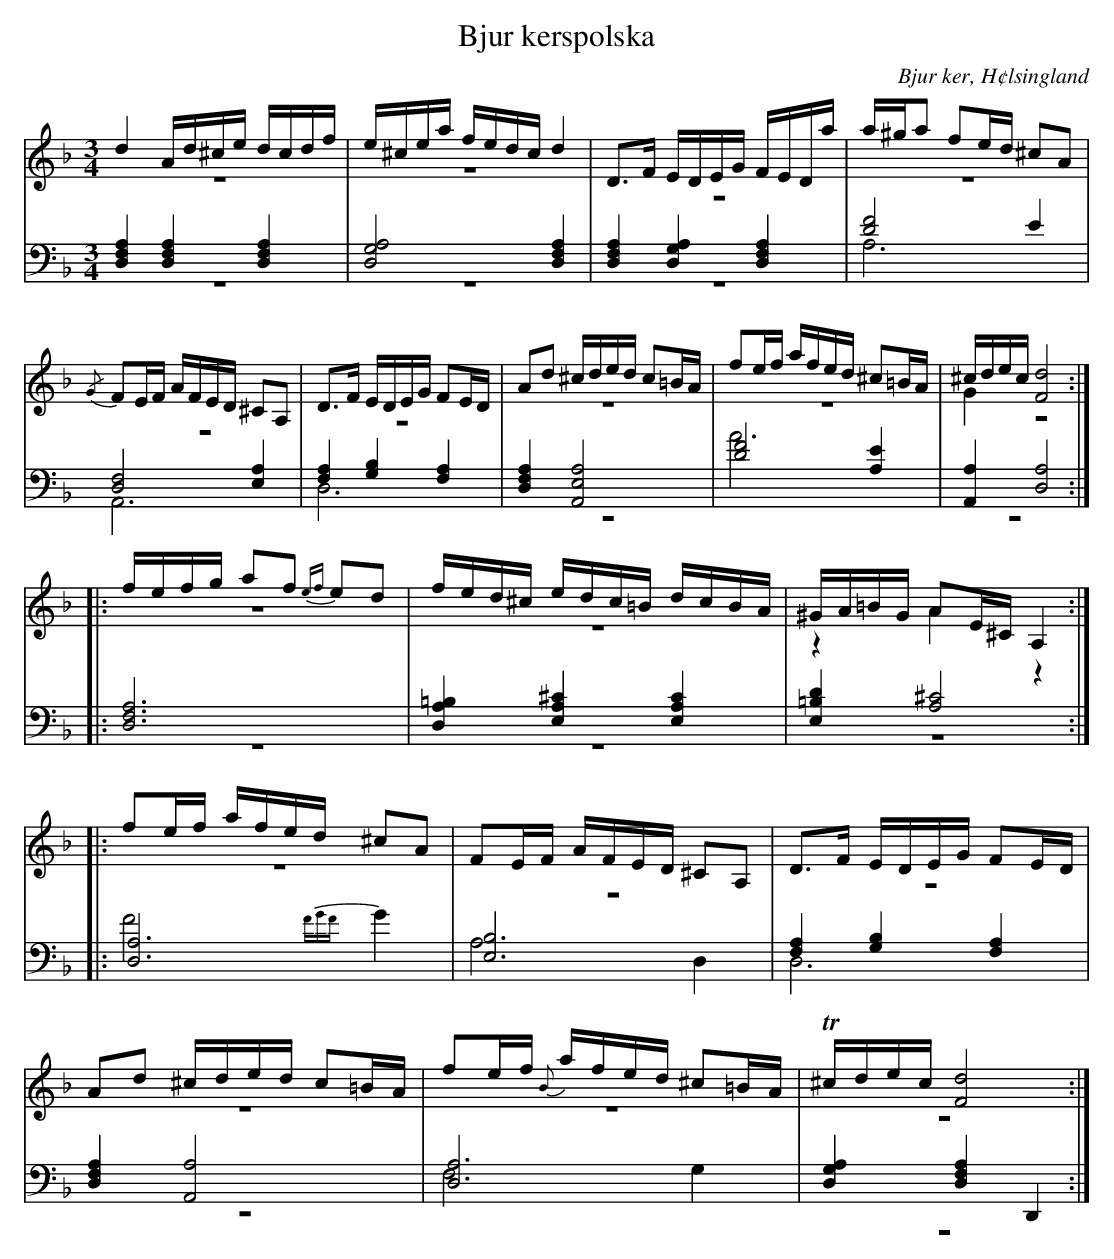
X:1
T: Bjur kerspolska
O: Bjur ker, H¢lsingland
M: 3/4
L: 1/16
K: Dm
V:1
V:2 merge
V:3
V:4 merge
V:1
d4 Ad^ce dcdf |e^cea fedc d4|D2>F2 EDEG FEDa|a^ga2 f2ed ^c2A2|
{/G}F2EF AFED ^C2A,2|D2>F2 EDEG F2ED|A2d2 ^cded c2=BA|f2ef afed ^c2=BA|^cdec [F8d8]:|
|:fefg a2f2 {ef}e2d2 |fed^c edc=B dcBA|^GA=BG A2E^C A,4:|
|:f2ef afed ^c2A2|F2EF AFED ^C2A,2|D2>F2 EDEG F2ED|
A2d2 ^cded c2=BA|f2ef {B}afed ^c2=BA|T^cdec [F8d8]:|
V:2
z12|z12|z12|z12|
z12|z12|z12|z12|G4 z8:|
|:z12|z12|z4 A4 z4:|
|:z12|z12|z12|
z12|z12|z12:|
V:3 clef=bass
[D,4F,4A,4] [D,4F,4A,4] [D,4F,4A,4]|[D,8G,8A,8] [D,4F,4A,4]|[D,4F,4A,4] [D,4G,4A,4] [D,4F,4A,4]|[D8F8] E4|
[D,8F,8] [E,4A,4]|[F,4A,4] [G,4B,4] [F,4A,4]|[D,4F,4A,4] [A,,8E,8A,8]|[D8F8] [A,4E4]|[A,,4A,4] [D,8A,8]:|
|:[D,12F,12A,12]|[D,4A,4=B,4] [E,4A,4^C4] [E,4A,4C4]|[E,4=B,4D4] [A,8^C8]:|
|:[D,12A,12]|[E,12B,12]|[F,4A,4] [G,4B,4] [F,4A,4]|
[D,4F,4A,4] [A,,8A,8]|[D,12A,12]|[D,4G,4A,4] [D,4F,4A,4] D,,4:|
V:4 clef=bass
z12|z12|z12|A,12|
A,,12|D,12|z12|A12|z12:|
|:z12|z12|z12:|
|:F8 {FGF}G4|A,8 D,4|D,12|
z12|F,8 G,4|z12:|
